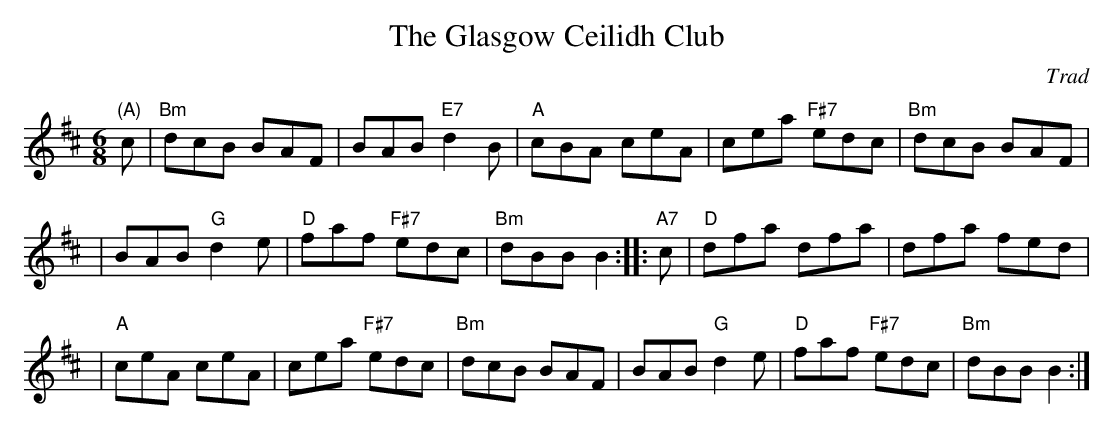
X:1
T: The Glasgow Ceilidh Club
O: Trad
M: 6/8
L: 1/8
K: Bm
"(A)"c \
| "Bm"dcB BAF | BAB "E7"d2B | "A"cBA ceA | cea "F#7"edc | "Bm"dcB BAF |
| BAB "G"d2e | "D"faf "F#7"edc | "Bm"dBB B2 :: "A7"c | "D"dfa dfa | dfa fed |
| "A"ceA ceA | cea "F#7"edc | "Bm"dcB BAF | BAB "G"d2e | "D"faf "F#7"edc | "Bm"dBB B2 :|
